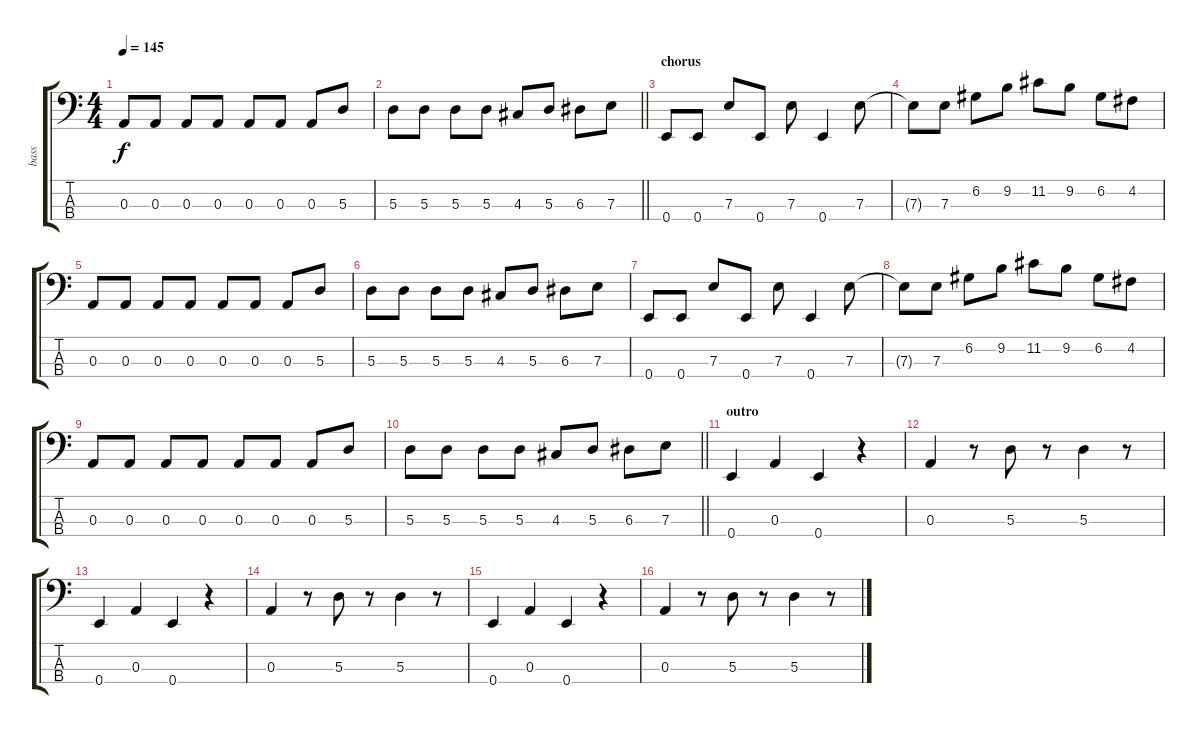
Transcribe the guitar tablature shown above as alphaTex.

\track ("bass" "bass") {instrument electricbasspick}
\staff {score tabs}
\tuning (G2 D2 A1 E1) {hide}
\ts (4 4)
\tempo 145
\clef f4
\ks c
0.3.8{dy f} 0.3.8 0.3.8 0.3.8 0.3.8 0.3.8 0.3.8 5.3.8 |
\barLineRight lightlight
5.3.8 5.3.8 5.3.8 5.3.8 4.3.8 5.3.8 6.3.8 7.3.8 |
\section ("" "chorus")
0.4.8 0.4.8 7.3.8 0.4.8 7.3.8 0.4.4 7.3.8 |
7.3{t}.8 7.3.8 6.2.8 9.2.8 11.2.8 9.2.8 6.2.8 4.2.8 |
0.3.8 0.3.8 0.3.8 0.3.8 0.3.8 0.3.8 0.3.8 5.3.8 |
5.3.8 5.3.8 5.3.8 5.3.8 4.3.8 5.3.8 6.3.8 7.3.8 |
0.4.8 0.4.8 7.3.8 0.4.8 7.3.8 0.4.4 7.3.8 |
7.3{t}.8 7.3.8 6.2.8 9.2.8 11.2.8 9.2.8 6.2.8 4.2.8 |
0.3.8 0.3.8 0.3.8 0.3.8 0.3.8 0.3.8 0.3.8 5.3.8 |
\barLineRight lightlight
5.3.8 5.3.8 5.3.8 5.3.8 4.3.8 5.3.8 6.3.8 7.3.8 |
\section ("" "outro")
0.4.4 0.3.4 0.4.4 r.4 |
0.3.4 r.8 5.3.8 r.8 5.3.4 r.8 |
0.4.4 0.3.4 0.4.4 r.4 |
0.3.4 r.8 5.3.8 r.8 5.3.4 r.8 |
0.4.4 0.3.4 0.4.4 r.4 |
0.3.4 r.8 5.3.8 r.8 5.3.4 r.8
